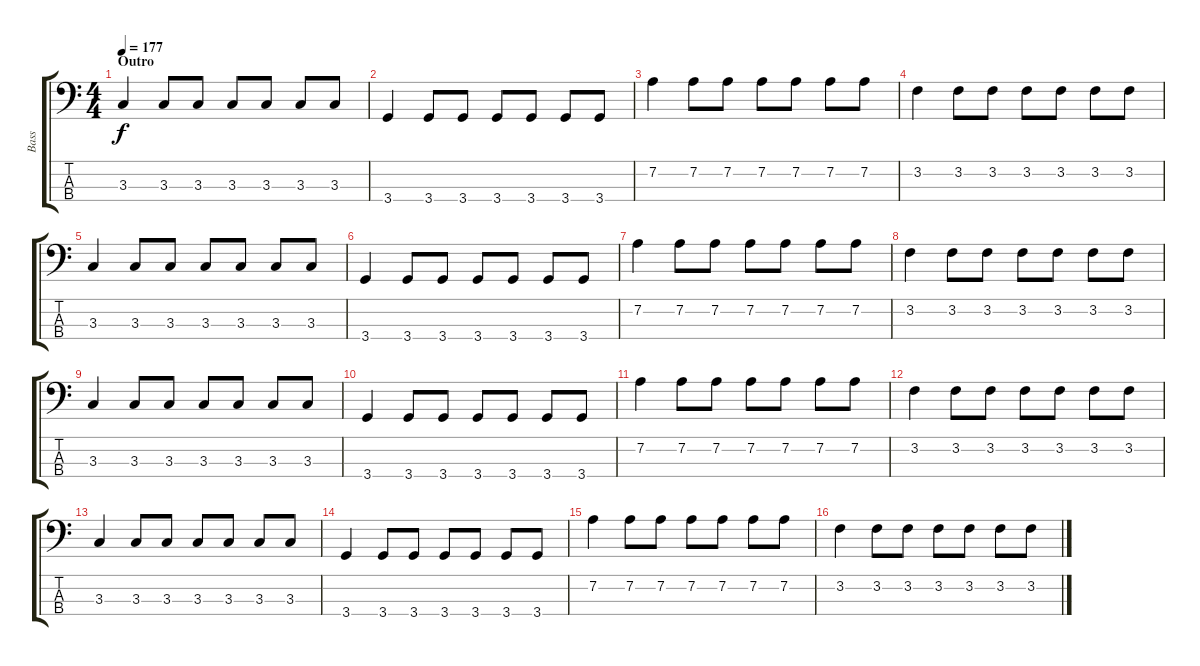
\track ("Bass" "Bass") {instrument electricbasspick}
\staff {score tabs}
\tuning (G2 D2 A1 E1) {hide}
\ts (4 4)
\section ("" "Outro")
\tempo 177
\clef f4
\ks c
3.3.4{dy f} 3.3.8 3.3.8 3.3.8 3.3.8 3.3.8 3.3.8 |
3.4.4 3.4.8 3.4.8 3.4.8 3.4.8 3.4.8 3.4.8 |
7.2.4 7.2.8 7.2.8 7.2.8 7.2.8 7.2.8 7.2.8 |
3.2.4 3.2.8 3.2.8 3.2.8 3.2.8 3.2.8 3.2.8 |
3.3.4 3.3.8 3.3.8 3.3.8 3.3.8 3.3.8 3.3.8 |
3.4.4 3.4.8 3.4.8 3.4.8 3.4.8 3.4.8 3.4.8 |
7.2.4 7.2.8 7.2.8 7.2.8 7.2.8 7.2.8 7.2.8 |
3.2.4 3.2.8 3.2.8 3.2.8 3.2.8 3.2.8 3.2.8 |
3.3.4 3.3.8 3.3.8 3.3.8 3.3.8 3.3.8 3.3.8 |
3.4.4 3.4.8 3.4.8 3.4.8 3.4.8 3.4.8 3.4.8 |
7.2.4 7.2.8 7.2.8 7.2.8 7.2.8 7.2.8 7.2.8 |
3.2.4 3.2.8 3.2.8 3.2.8 3.2.8 3.2.8 3.2.8 |
3.3.4 3.3.8 3.3.8 3.3.8 3.3.8 3.3.8 3.3.8 |
3.4.4 3.4.8 3.4.8 3.4.8 3.4.8 3.4.8 3.4.8 |
7.2.4 7.2.8 7.2.8 7.2.8 7.2.8 7.2.8 7.2.8 |
3.2.4 3.2.8 3.2.8 3.2.8 3.2.8 3.2.8 3.2.8
